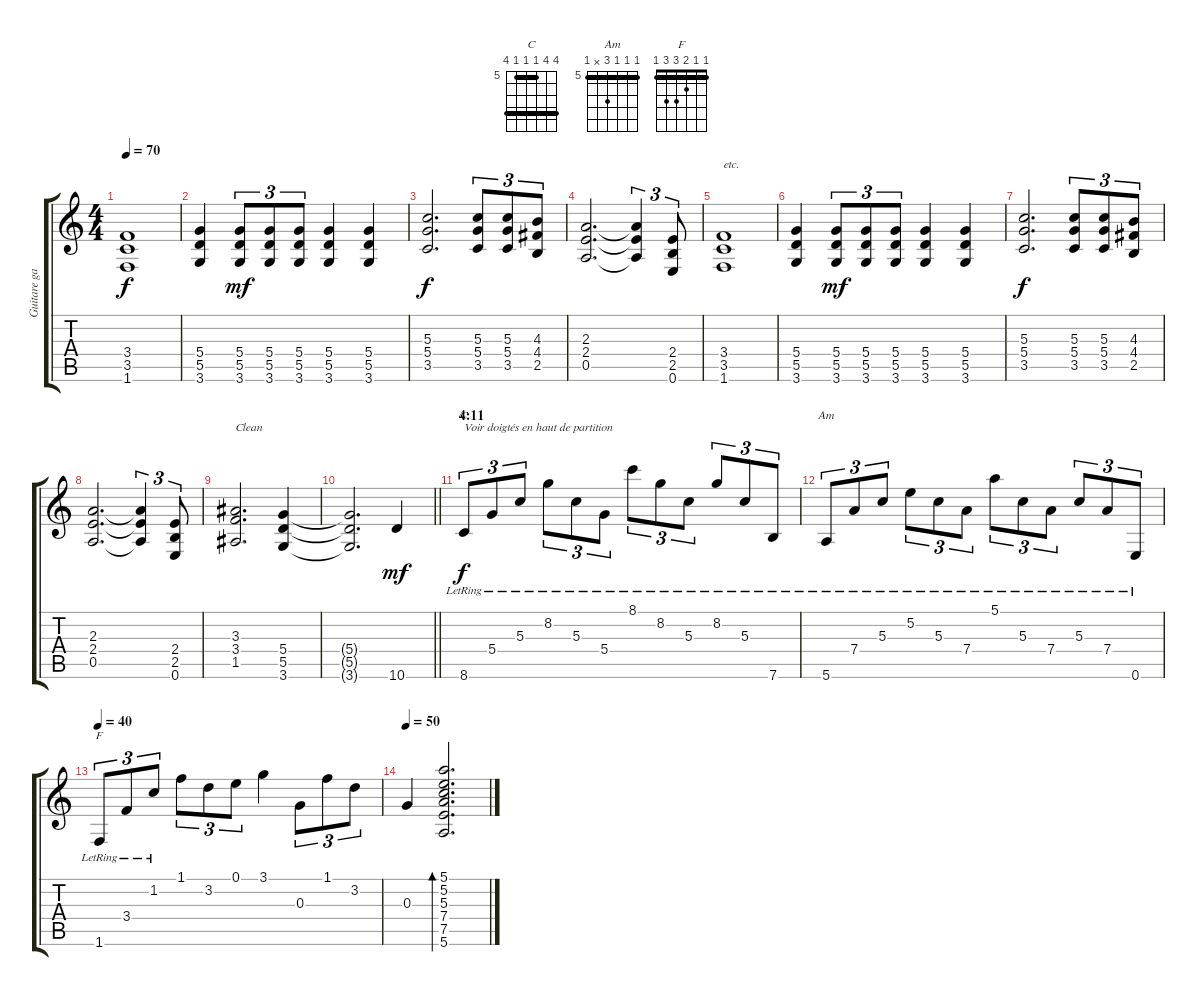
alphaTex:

\track ("Guitare gauche" "Guitare ga") {instrument electricguitarclean}
\staff {score tabs}
\tuning (E4 B3 G3 D3 A2 E2) {hide}
\chord ("C" 8 8 5 5 5 8) {firstfret 5 barre (5 8)}
\chord ("Am" 5 5 5 7 x 5) {firstfret 5 barre 5}
\chord ("F" 1 1 2 3 3 1) {barre 1}
\ts (4 4)
\tempo 70
\clef g2
\ks c
(3.4 3.5 1.6).1{dy f} |
(5.4 5.5 3.6).4 (5.4 5.5 3.6).8{tu (3 2) dy mf} (5.4 5.5 3.6).8{tu (3 2)} (5.4 5.5 3.6).8{tu (3 2)} (5.4 5.5 3.6).4 (5.4 5.5 3.6).4 |
(5.3 5.4 3.5).2{d dy f} (5.3 5.4 3.5).8{tu (3 2)} (5.3 5.4 3.5).8{tu (3 2)} (4.3 4.4 2.5).8{tu (3 2)} |
(2.3 2.4 0.5).2{d} (2.3{t} 2.4{t} 0.5{t}).4{tu (3 2)} (2.4 2.5 0.6).8{tu (3 2)} |
(3.4 3.5 1.6).1{txt "etc."} |
(5.4 5.5 3.6).4 (5.4 5.5 3.6).8{tu (3 2) dy mf} (5.4 5.5 3.6).8{tu (3 2)} (5.4 5.5 3.6).8{tu (3 2)} (5.4 5.5 3.6).4 (5.4 5.5 3.6).4 |
(5.3 5.4 3.5).2{d dy f} (5.3 5.4 3.5).8{tu (3 2)} (5.3 5.4 3.5).8{tu (3 2)} (4.3 4.4 2.5).8{tu (3 2)} |
(2.3 2.4 0.5).2{d} (2.3{t} 2.4{t} 0.5{t}).4{tu (3 2)} (2.4 2.5 0.6).8{tu (3 2)} |
(3.3 3.4 1.5).2{d txt "Clean" instrument electricguitarclean} (5.4 5.5 3.6).4 |
\barLineRight lightlight
(5.4{t} 5.5{t} 3.6{t}).2{d} 10.6.4{dy mf} |
\section ("" "4:11")
8.6{lr}.8{tu (3 2) ch "C" txt "Voir doigtés en haut de partition" dy f} 5.4{lr}.8{tu (3 2)} 5.3{lr}.8{tu (3 2)} 8.2{lr}.8{tu (3 2)} 5.3{lr}.8{tu (3 2)} 5.4{lr}.8{tu (3 2)} 8.1{lr}.8{tu (3 2)} 8.2{lr}.8{tu (3 2)} 5.3{lr}.8{tu (3 2)} 8.2{lr}.8{tu (3 2)} 5.3{lr}.8{tu (3 2)} 7.6{lr}.8{tu (3 2)} |
5.6{lr}.8{tu (3 2) ch "Am"} 7.4{lr}.8{tu (3 2)} 5.3{lr}.8{tu (3 2)} 5.2{lr}.8{tu (3 2)} 5.3{lr}.8{tu (3 2)} 7.4{lr}.8{tu (3 2)} 5.1{lr}.8{tu (3 2)} 5.3{lr}.8{tu (3 2)} 7.4{lr}.8{tu (3 2)} 5.3{lr}.8{tu (3 2)} 7.4{lr}.8{tu (3 2)} 0.6{lr}.8{tu (3 2)} |
\tempo 40
1.6{lr}.8{tu (3 2) ch "F"} 3.4{lr}.8{tu (3 2)} 1.2{lr}.8{tu (3 2)} 1.1.8{tu (3 2)} 3.2.8{tu (3 2)} 0.1.8{tu (3 2)} 3.1.4 0.3.8{tu (3 2)} 1.1.8{tu (3 2)} 3.2.8{tu (3 2)} |
\tempo 50
0.3.4 (5.1 5.2 5.3 7.4 7.5 5.6).2{d bd 240}
